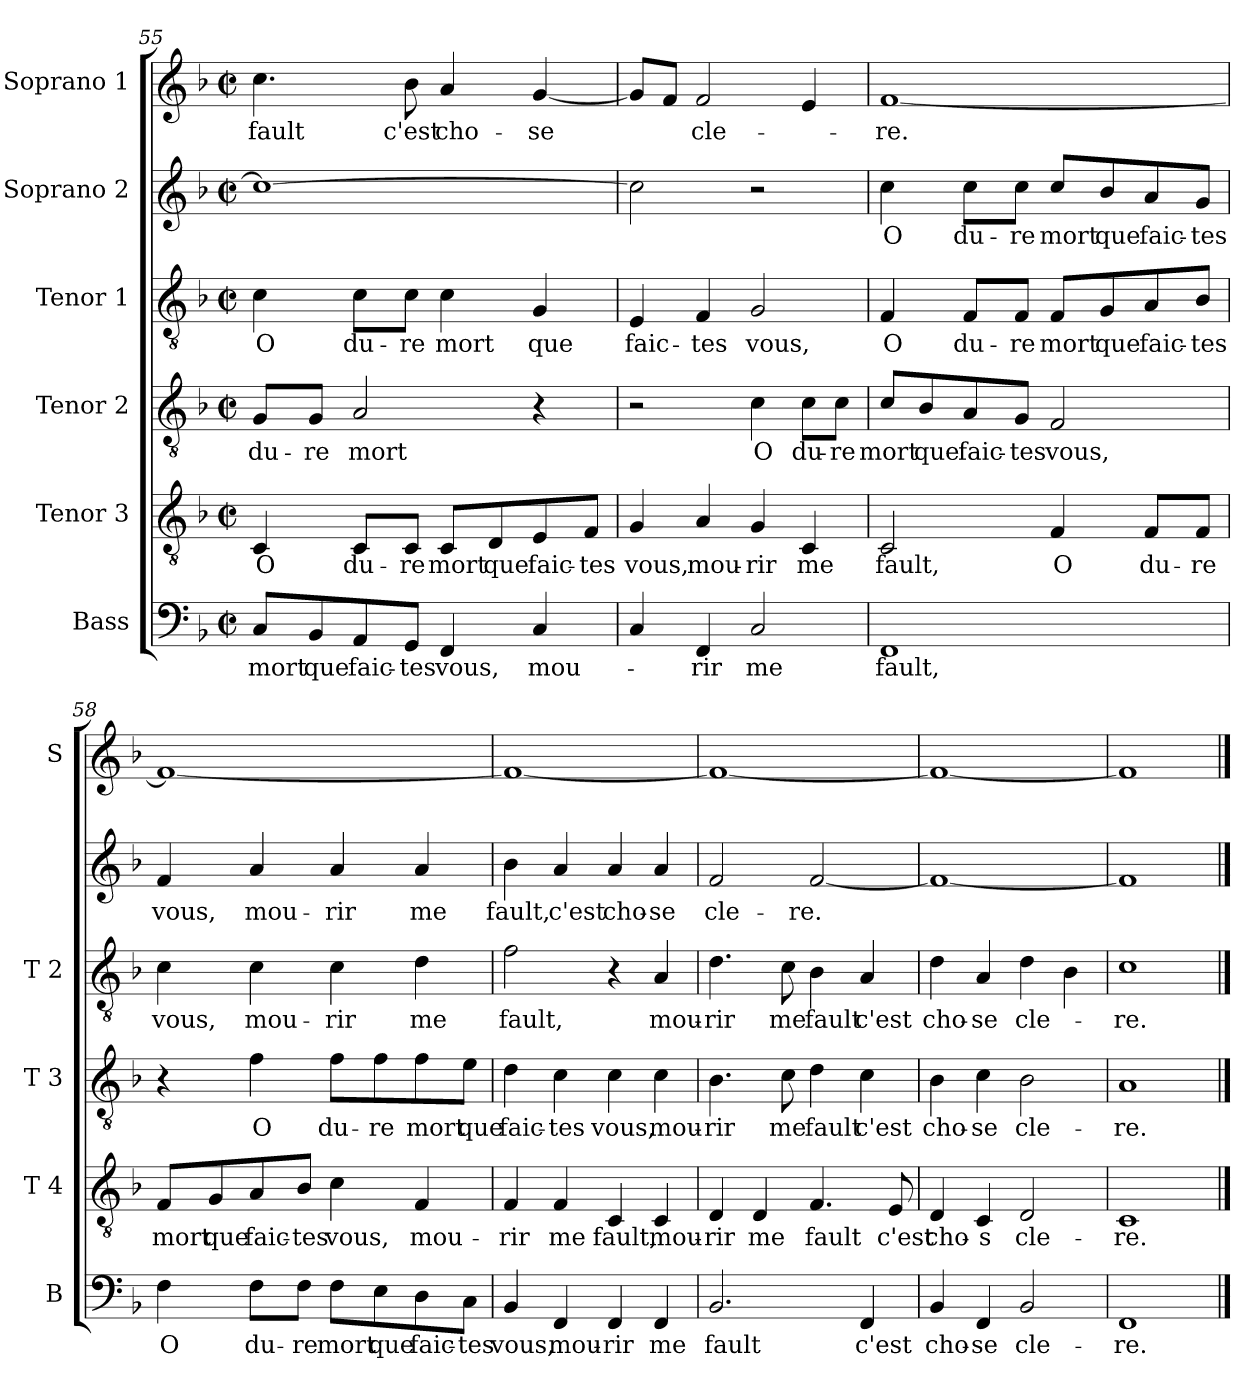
**kern	**text	**kern	**text	**kern	**text	**kern	**text	**kern	**text	**kern	**text
*part6	*part6	*part5	*part5	*part4	*part4	*part3	*part3	*part2	*part2	*part1	*part1
*staff6	*staff6	*staff5	*staff5	*staff4	*staff4	*staff3	*staff3	*staff2	*staff2	*staff1	*staff1
*I"Bass	*	*I"Tenor 3	*	*I"Tenor 2	*	*I"Tenor 1	*	*I"Soprano 2	*	*I"Soprano 1	*
*I'B	*	*I'T 4	*	*I'T 3	*	*I'T 2	*	*	*	*I'S	*
*clefF4	*	*clefGv2	*	*clefGv2	*	*clefGv2	*	*clefG2	*	*clefG2	*
*k[b-]	*	*k[b-]	*	*k[b-]	*	*k[b-]	*	*k[b-]	*	*k[b-]	*
*F:	*	*F:	*	*F:	*	*F:	*	*F:	*	*F:	*
*M2/2	*	*M2/2	*	*M2/2	*	*M2/2	*	*M2/2	*	*M2/2	*
*met(c|)	*	*met(c|)	*	*met(c|)	*	*met(c|)	*	*met(c|)	*	*met(c|)	*
=55	=55	=55	=55	=55	=55	=55	=55	=55	=55	=55	=55
8C/L	mort	4C/	O	8G/L	du-	4c\	O	1cc_	.	4.cc\	fault
8BB-/	que	.	.	8G/J	-re	.	.	.	.	.	.
8AA/	faic-	8C/L	du-	2A/	mort	8c\L	du-	.	.	.	.
8GG/J	-tes	8C/J	-re	.	.	8c\J	-re	.	.	8b-\	c'est
4FF/	vous,	8C/L	mort	.	.	4c\	mort	.	.	4a/	cho-
.	.	8D/	que	.	.	.	.	.	.	.	.
4C/	mou-	8E/	faic-	4r	.	4G/	que	.	.	[4g/	-se
.	.	8F/J	-tes	.	.	.	.	.	.	.	.
!!LO:PB:g=z
=56	=56	=56	=56	=56	=56	=56	=56	=56	=56	=56	=56
4C/	.	4G/	vous,	2r	.	4E/	faic-	2cc\]	.	8g/L]	.
.	.	.	.	.	.	.	.	.	.	8f/J	.
4FF/	-rir	4A/	mou-	.	.	4F/	-tes	.	.	2f/	cle-
2C/	me	4G/	-rir	4c\	O	2G/	vous,	2r	.	.	.
.	.	4C/	me	8c\L	du-	.	.	.	.	4e/	.
.	.	.	.	8c\J	-re	.	.	.	.	.	.
=57	=57	=57	=57	=57	=57	=57	=57	=57	=57	=57	=57
1FF	fault,	2C/	fault,	8c/L	mort	4F/	O	4cc\	O	[1f	-re.
.	.	.	.	8B-/	que	.	.	.	.	.	.
.	.	.	.	8A/	faic-	8F/L	du-	8cc\L	du-	.	.
.	.	.	.	8G/J	-tes	8F/J	-re	8cc\J	-re	.	.
.	.	4F/	O	2F/	vous,	8F/L	mort	8cc/L	mort	.	.
.	.	.	.	.	.	8G/	que	8b-/	que	.	.
.	.	8F/L	du-	.	.	8A/	faic-	8a/	faic-	.	.
.	.	8F/J	-re	.	.	8B-/J	-tes	8g/J	-tes	.	.
=58	=58	=58	=58	=58	=58	=58	=58	=58	=58	=58	=58
4F\	O	8F/L	mort	4r	.	4c\	vous,	4f/	vous,	1f_	.
.	.	8G/	que	.	.	.	.	.	.	.	.
8F\L	du-	8A/	faic-	4f\	O	4c\	mou-	4a/	mou-	.	.
8F\J	-re	8B-/J	-tes	.	.	.	.	.	.	.	.
8F\L	mort	4c\	vous,	8f\L	du-	4c\	-rir	4a/	-rir	.	.
8E\	que	.	.	8f\	-re	.	.	.	.	.	.
8D\	faic-	4F/	mou-	8f\	mort	4d\	me	4a/	me	.	.
8C\J	-tes	.	.	8e\J	que	.	.	.	.	.	.
!!LO:LB:g=z
=59	=59	=59	=59	=59	=59	=59	=59	=59	=59	=59	=59
4BB-/	vous,	4F/	-rir	4d\	faic-	2f\	fault,	4b-\	fault,	1f_	.
4FF/	mou-	4F/	me	4c\	-tes	.	.	4a/	c'est	.	.
4FF/	-rir	4C/	fault,	4c\	vous,	4r	.	4a/	cho-	.	.
4FF/	me	4C/	mou-	4c\	mou-	4A/	mou-	4a/	-se	.	.
=60	=60	=60	=60	=60	=60	=60	=60	=60	=60	=60	=60
2.BB-/	fault	4D/	-rir	4.B-\	-rir	4.d\	-rir	2f/	cle-	1f_	.
.	.	4D/	me	.	.	.	.	.	.	.	.
.	.	.	.	8c\	me	8c\	me	.	.	.	.
.	.	4.F/	fault	4d\	fault	4B-\	fault	[2f/	-re.	.	.
4FF/	c'est	.	.	4c\	c'est	4A/	c'est	.	.	.	.
.	.	8E/	c'est	.	.	.	.	.	.	.	.
=61	=61	=61	=61	=61	=61	=61	=61	=61	=61	=61	=61
4BB-/	cho-	4D/	cho-	4B-\	cho-	4d\	cho-	1f_	.	1f_	.
4FF/	-se	4C/	-s	4c\	-se	4A/	-se	.	.	.	.
2BB-/	cle-	2D/	cle-	2B-\	cle-	4d\	cle-	.	.	.	.
.	.	.	.	.	.	4B-\	.	.	.	.	.
=62	=62	=62	=62	=62	=62	=62	=62	=62	=62	=62	=62
1FF	-re.	1C	-re.	1A	-re.	1c	-re.	1f]	.	1f]	.
==	==	==	==	==	==	==	==	==	==	==	==
*-	*-	*-	*-	*-	*-	*-	*-	*-	*-	*-	*-
